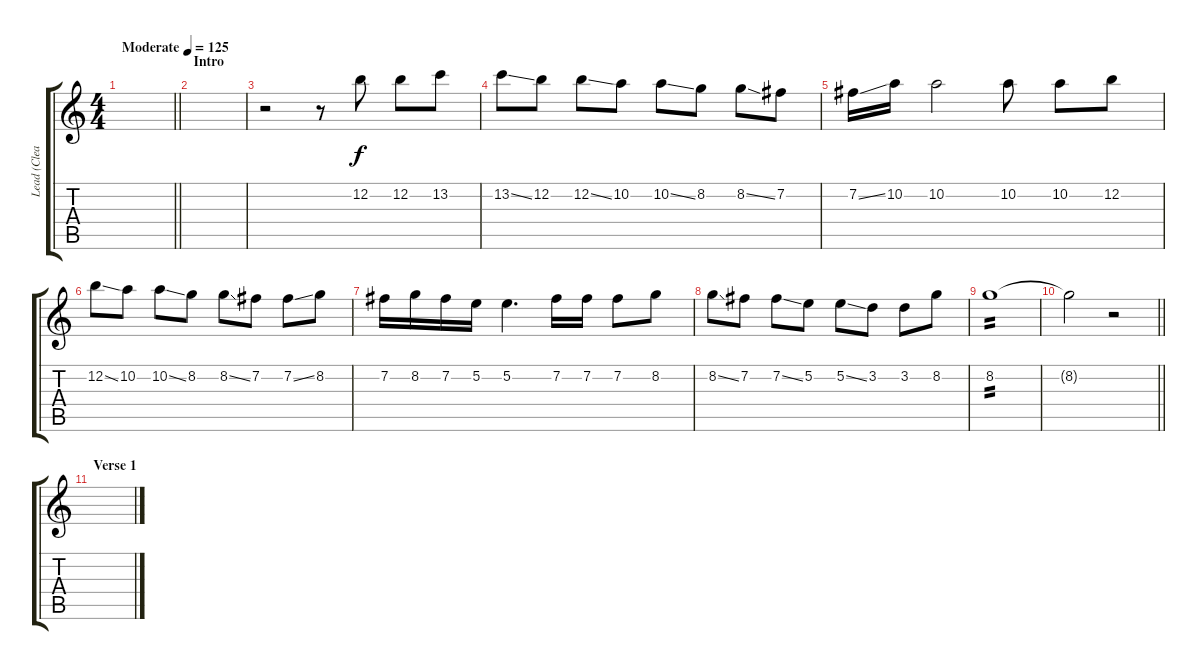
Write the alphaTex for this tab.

\track ("Lead (Clean Double)" "Lead (Clea") {instrument electricguitarclean}
\staff {score tabs}
\tuning (E4 B3 G3 D3 A2 E2) {hide}
\ts (4 4)
\tempo (125 "Moderate")
\clef g2
\barLineRight lightlight
\ks c
|
\section ("" "Intro")
|
r.2 r.8 12.2.8 12.2.8 13.2.8 |
13.2{ss}.8 12.2.8 12.2{ss}.8 10.2.8 10.2{ss}.8 8.2.8 8.2{ss}.8 7.2.8 |
7.2{ss}.16 10.2.16 10.2.2 10.2.8 10.2.8 12.2.8 |
12.2{ss}.8 10.2.8 10.2{ss}.8 8.2.8 8.2{ss}.8 7.2.8 7.2{ss}.8 8.2.8 |
7.2.16 8.2.16 7.2.16 5.2.16 5.2.4{d} 7.2.16 7.2.16 7.2.8 8.2.8 |
8.2{ss}.8 7.2.8 7.2{ss}.8 5.2.8 5.2{ss}.8 3.2.8 3.2.8 8.2.8 |
8.2.1{tp 2} |
\barLineRight lightlight
8.2{t}.2 r.2 |
\section ("" "Verse 1")
